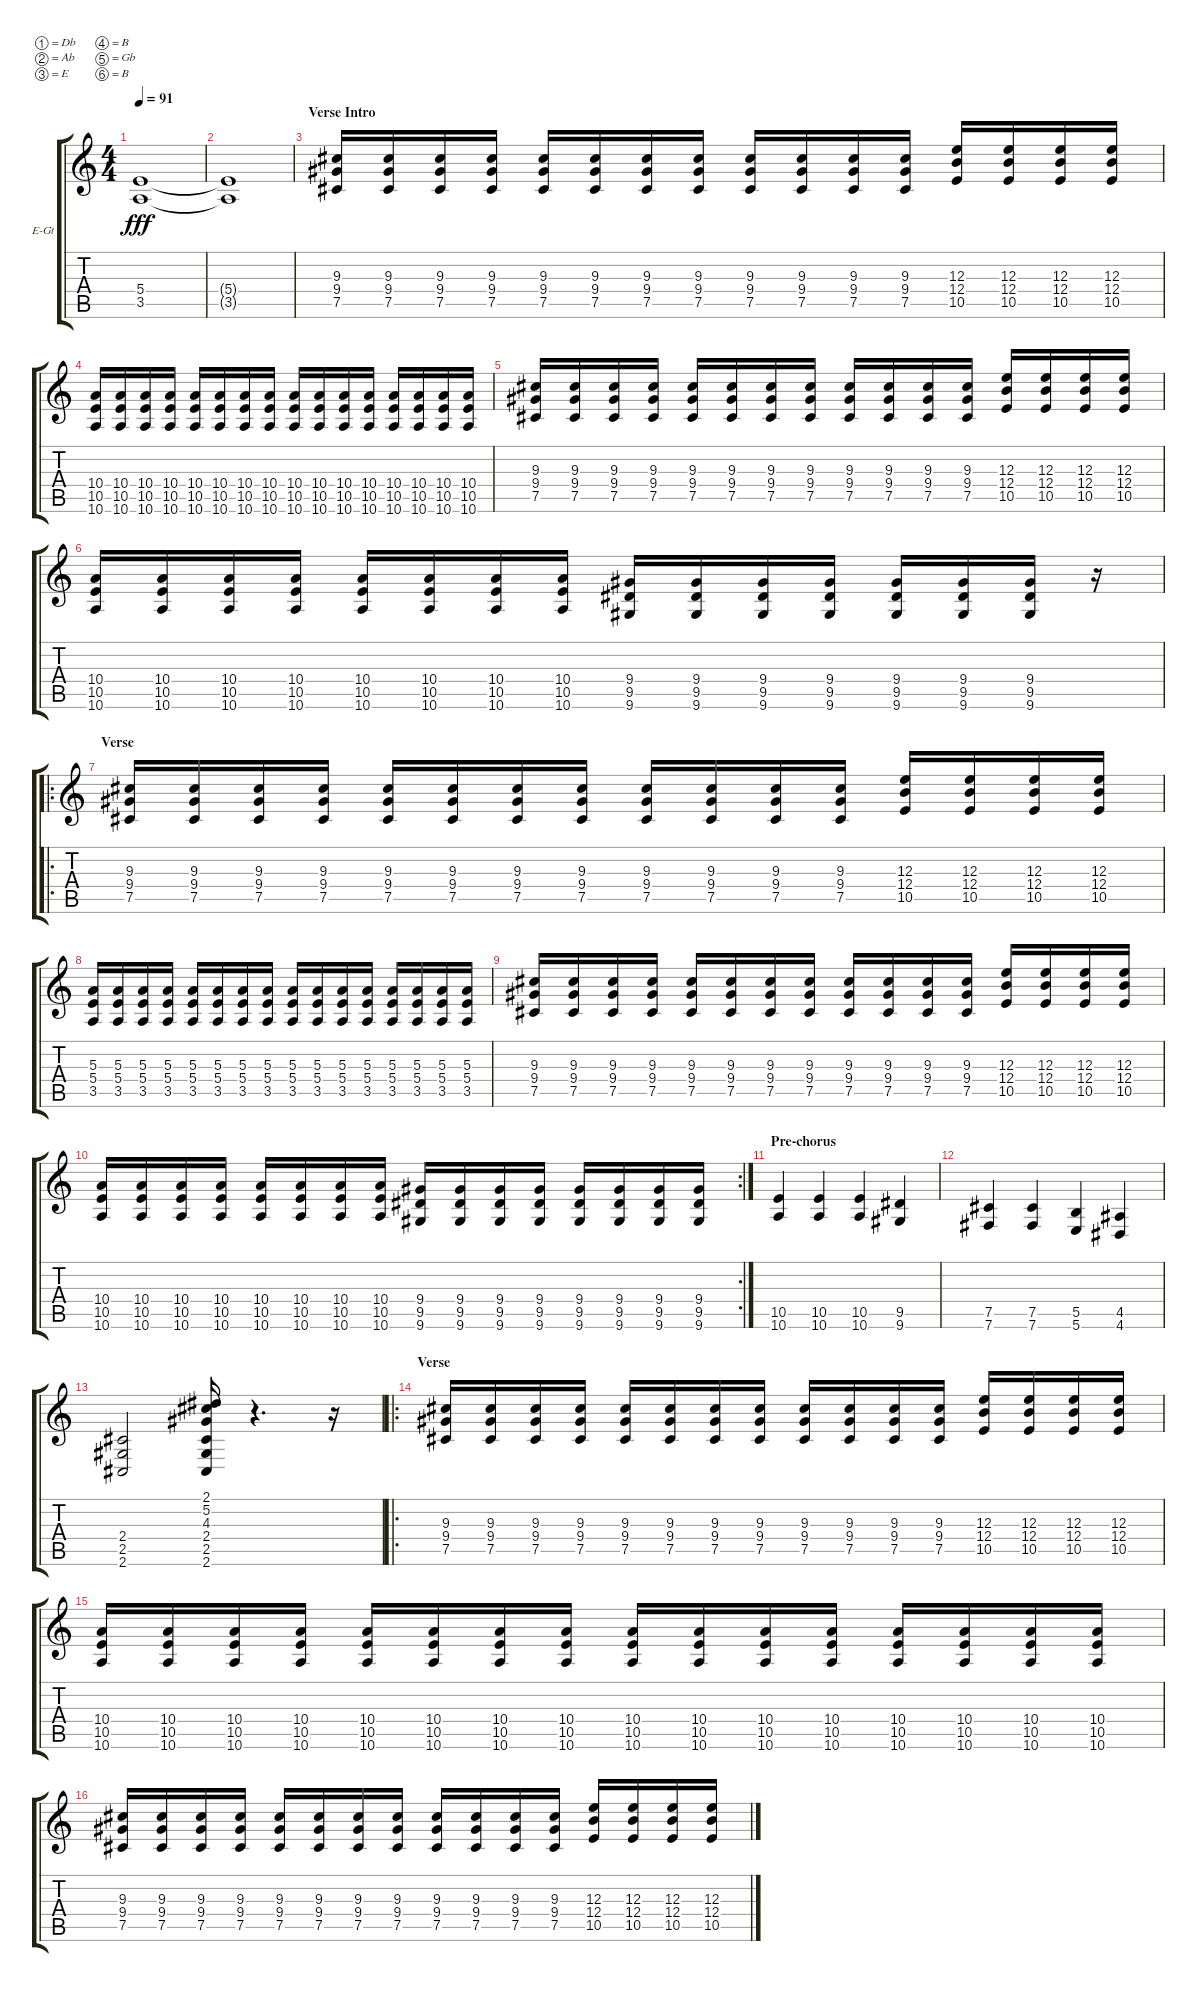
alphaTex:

\defaultSystemsLayout 4
\bracketExtendMode groupsimilarinstruments
\firstSystemTrackNameOrientation horizontal
\otherSystemsTrackNameOrientation horizontal
\track ("Electric Guitar" "E-Gt") {instrument distortionguitar}
\staff {score tabs}
\tuning (Db4 Ab3 E3 B2 Gb2 B1)
\ts (4 4)
\tempo 91
\clef g2
\ks c
(3.5{t} 5.4{t}).1{dy fff} |
(5.4{t} 3.5{t}).1 |
\section ("" "Verse Intro")
(7.5 9.4 9.3).16 (9.4 9.3 7.5).16 (7.5 9.4 9.3).16 (9.4 9.3 7.5).16 (7.5 9.4 9.3).16 (9.4 9.3 7.5).16 (7.5 9.4 9.3).16 (9.4 9.3 7.5).16 (7.5 9.4 9.3).16 (9.4 9.3 7.5).16 (7.5 9.4 9.3).16 (9.4 9.3 7.5).16 (10.5 12.4 12.3).16 (12.3 12.4 10.5).16 (12.3 12.4 10.5).16 (12.3 12.4 10.5).16 |
(10.5 10.6 10.4).16 (10.5 10.6 10.4).16 (10.5 10.6 10.4).16 (10.5 10.6 10.4).16 (10.5 10.6 10.4).16 (10.5 10.6 10.4).16 (10.5 10.6 10.4).16 (10.5 10.6 10.4).16 (10.5 10.6 10.4).16 (10.5 10.6 10.4).16 (10.5 10.4 10.6).16 (10.5 10.4 10.6).16 (10.5 10.4 10.6).16 (10.5 10.4 10.6).16 (10.5 10.4 10.6).16 (10.6 10.5 10.4).16 |
(7.5 9.4 9.3).16 (9.4 9.3 7.5).16 (7.5 9.4 9.3).16 (9.4 9.3 7.5).16 (7.5 9.4 9.3).16 (9.4 9.3 7.5).16 (7.5 9.4 9.3).16 (9.4 9.3 7.5).16 (7.5 9.4 9.3).16 (9.4 9.3 7.5).16 (7.5 9.4 9.3).16 (9.4 9.3 7.5).16 (10.5 12.4 12.3).16 (12.3 12.4 10.5).16 (12.3 12.4 10.5).16 (12.3 12.4 10.5).16 |
(10.4 10.5 10.6).16 (10.5 10.4 10.6).16 (10.5 10.4 10.6).16 (10.5 10.4 10.6).16 (10.5 10.4 10.6).16 (10.5 10.4 10.6).16 (10.5 10.4 10.6).16 (10.5 10.4 10.6).16 (9.5 9.4 9.6).16 (9.5 9.4 9.6).16 (9.5 9.4 9.6).16 (9.5 9.4 9.6).16 (9.5 9.4 9.6).16 (9.5 9.4 9.6).16 (9.5 9.4 9.6).16 r.16 |
\ro
\section ("" "Verse")
(7.5 9.4 9.3).16 (9.4 9.3 7.5).16 (7.5 9.4 9.3).16 (9.4 9.3 7.5).16 (7.5 9.4 9.3).16 (9.4 9.3 7.5).16 (7.5 9.4 9.3).16 (9.4 9.3 7.5).16 (7.5 9.4 9.3).16 (9.4 9.3 7.5).16 (7.5 9.4 9.3).16 (9.4 9.3 7.5).16 (10.5 12.4 12.3).16 (12.3 12.4 10.5).16 (12.3 12.4 10.5).16 (12.3 12.4 10.5).16 |
(5.3 5.4 3.5).16 (3.5 5.3 5.4).16 (3.5 5.3 5.4).16 (3.5 5.3 5.4).16 (3.5 5.3 5.4).16 (3.5 5.3 5.4).16 (3.5 5.3 5.4).16 (3.5 5.3 5.4).16 (3.5 5.3 5.4).16 (3.5 5.3 5.4).16 (3.5 5.3 5.4).16 (3.5 5.3 5.4).16 (3.5 5.3 5.4).16 (3.5 5.3 5.4).16 (3.5 5.3 5.4).16 (3.5 5.4 5.3).16 |
(7.5 9.4 9.3).16 (9.4 9.3 7.5).16 (7.5 9.4 9.3).16 (9.4 9.3 7.5).16 (7.5 9.4 9.3).16 (9.4 9.3 7.5).16 (7.5 9.4 9.3).16 (9.4 9.3 7.5).16 (7.5 9.4 9.3).16 (9.4 9.3 7.5).16 (7.5 9.4 9.3).16 (9.4 9.3 7.5).16 (10.5 12.4 12.3).16 (12.3 12.4 10.5).16 (12.3 12.4 10.5).16 (12.3 12.4 10.5).16 |
\rc 2
(10.4 10.5 10.6).16 (10.5 10.4 10.6).16 (10.5 10.4 10.6).16 (10.5 10.4 10.6).16 (10.5 10.4 10.6).16 (10.5 10.4 10.6).16 (10.5 10.4 10.6).16 (10.5 10.4 10.6).16 (9.5 9.4 9.6).16 (9.5 9.4 9.6).16 (9.5 9.4 9.6).16 (9.5 9.4 9.6).16 (9.5 9.4 9.6).16 (9.5 9.4 9.6).16 (9.5 9.4 9.6).16 (9.6 9.5 9.4).16 |
\section ("" "Pre-chorus")
(10.5 10.6).4 (10.5 10.6).4 (10.6 10.5).4 (9.5 9.6).4 |
(7.5 7.6).4 (7.5 7.6).4 (5.6 5.5).4 (4.5 4.6).4 |
(2.6 2.5 2.4).2 (2.6 2.5 2.4 4.3 5.2 2.1).16 r.4{d} r.16 |
\ro
\section ("" "Verse")
(7.5 9.4 9.3).16 (9.4 9.3 7.5).16 (7.5 9.4 9.3).16 (9.4 9.3 7.5).16 (7.5 9.4 9.3).16 (9.4 9.3 7.5).16 (7.5 9.4 9.3).16 (9.4 9.3 7.5).16 (7.5 9.4 9.3).16 (9.4 9.3 7.5).16 (7.5 9.4 9.3).16 (9.4 9.3 7.5).16 (10.5 12.4 12.3).16 (12.3 12.4 10.5).16 (12.3 12.4 10.5).16 (12.3 12.4 10.5).16 |
(10.5 10.6 10.4).16 (10.5 10.6 10.4).16 (10.5 10.6 10.4).16 (10.5 10.6 10.4).16 (10.5 10.6 10.4).16 (10.5 10.6 10.4).16 (10.5 10.6 10.4).16 (10.5 10.6 10.4).16 (10.5 10.6 10.4).16 (10.5 10.6 10.4).16 (10.5 10.4 10.6).16 (10.5 10.4 10.6).16 (10.5 10.4 10.6).16 (10.5 10.4 10.6).16 (10.5 10.4 10.6).16 (10.6 10.5 10.4).16 |
(7.5 9.4 9.3).16 (9.4 9.3 7.5).16 (7.5 9.4 9.3).16 (9.4 9.3 7.5).16 (7.5 9.4 9.3).16 (9.4 9.3 7.5).16 (7.5 9.4 9.3).16 (9.4 9.3 7.5).16 (7.5 9.4 9.3).16 (9.4 9.3 7.5).16 (7.5 9.4 9.3).16 (9.4 9.3 7.5).16 (10.5 12.4 12.3).16 (12.3 12.4 10.5).16 (12.3 12.4 10.5).16 (12.3 12.4 10.5).16
